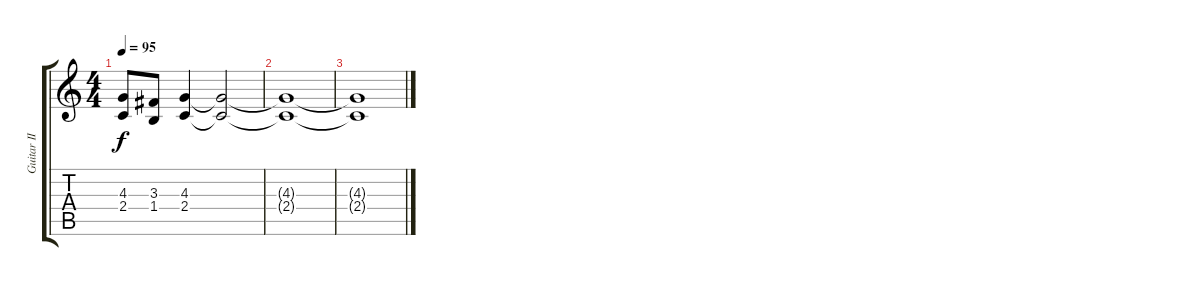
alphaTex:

\track ("Guitar II [Roy Torkington]" "Guitar II ") {instrument distortionguitar}
\staff {score tabs}
\tuning (C4 G3 Eb3 Bb2 F2 C2) {hide}
\ts (4 4)
\tempo 95
\clef g2
\ks c
(4.3 2.4).8{dy f} (3.3 1.4).8 (4.3 2.4).4 (4.3{t} 2.4{t}).2 |
(4.3{t} 2.4{t}).1 |
(4.3{t} 2.4{t}).1
